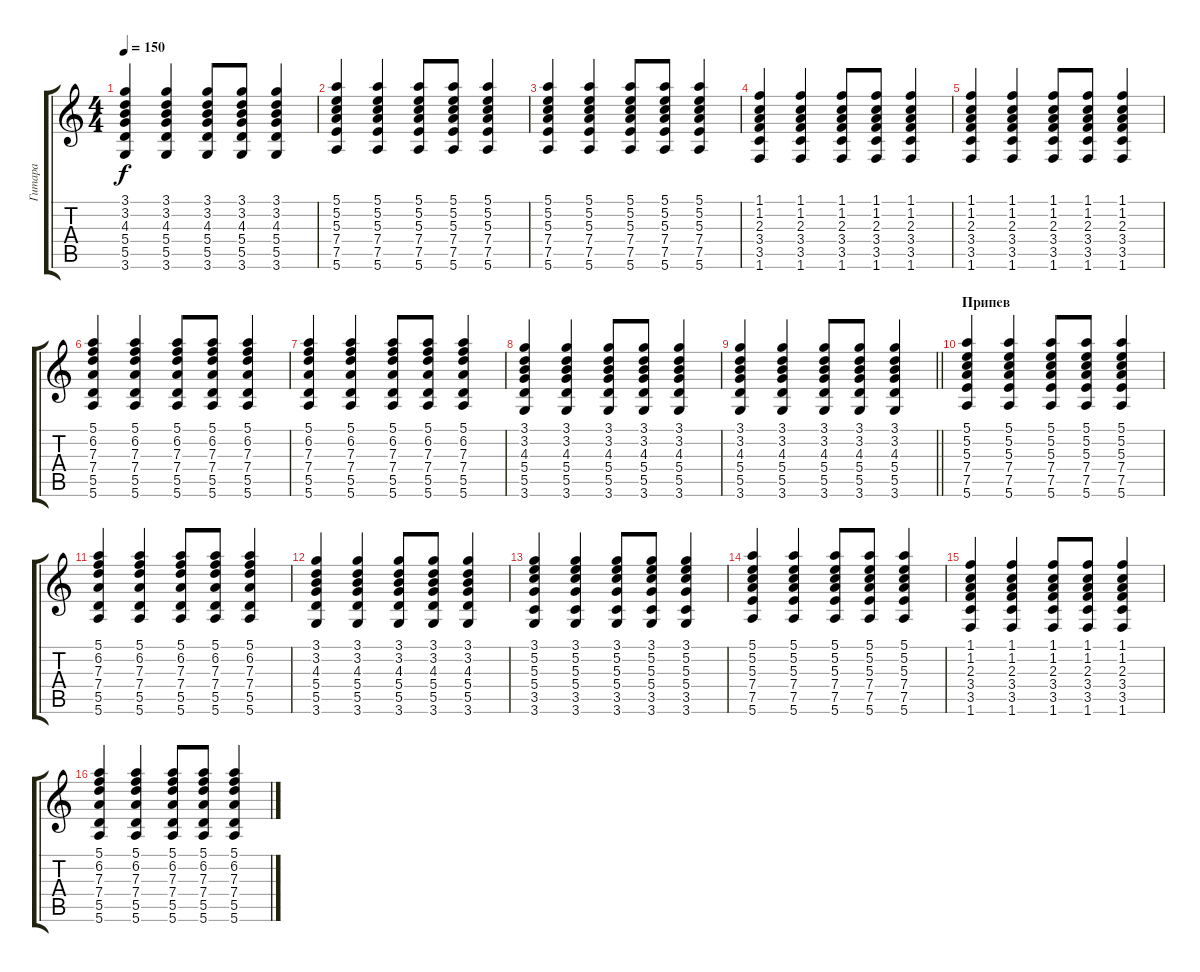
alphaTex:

\track ("Гитара" "Гитара") {instrument acousticguitarsteel}
\staff {score tabs}
\tuning (E4 B3 G3 D3 A2 E2) {hide}
\ts (4 4)
\tempo 150
\clef g2
\ks c
(3.1 3.2 4.3 5.4 5.5 3.6).4{dy f} (3.1 3.2 4.3 5.4 5.5 3.6).4 (3.1 3.2 4.3 5.4 5.5 3.6).8 (3.1 3.2 4.3 5.4 5.5 3.6).8 (3.1 3.2 4.3 5.4 5.5 3.6).4 |
(5.1 5.2 5.3 7.4 7.5 5.6).4 (5.1 5.2 5.3 7.4 7.5 5.6).4 (5.1 5.2 5.3 7.4 7.5 5.6).8 (5.1 5.2 5.3 7.4 7.5 5.6).8 (5.1 5.2 5.3 7.4 7.5 5.6).4 |
(5.1 5.2 5.3 7.4 7.5 5.6).4 (5.1 5.2 5.3 7.4 7.5 5.6).4 (5.1 5.2 5.3 7.4 7.5 5.6).8 (5.1 5.2 5.3 7.4 7.5 5.6).8 (5.1 5.2 5.3 7.4 7.5 5.6).4 |
(1.1 1.2 2.3 3.4 3.5 1.6).4 (1.1 1.2 2.3 3.4 3.5 1.6).4 (1.1 1.2 2.3 3.4 3.5 1.6).8 (1.1 1.2 2.3 3.4 3.5 1.6).8 (1.1 1.2 2.3 3.4 3.5 1.6).4 |
(1.1 1.2 2.3 3.4 3.5 1.6).4 (1.1 1.2 2.3 3.4 3.5 1.6).4 (1.1 1.2 2.3 3.4 3.5 1.6).8 (1.1 1.2 2.3 3.4 3.5 1.6).8 (1.1 1.2 2.3 3.4 3.5 1.6).4 |
(5.1 6.2 7.3 7.4 5.5 5.6).4 (5.1 6.2 7.3 7.4 5.5 5.6).4 (5.1 6.2 7.3 7.4 5.5 5.6).8 (5.1 6.2 7.3 7.4 5.5 5.6).8 (5.1 6.2 7.3 7.4 5.5 5.6).4 |
(5.1 6.2 7.3 7.4 5.5 5.6).4 (5.1 6.2 7.3 7.4 5.5 5.6).4 (5.1 6.2 7.3 7.4 5.5 5.6).8 (5.1 6.2 7.3 7.4 5.5 5.6).8 (5.1 6.2 7.3 7.4 5.5 5.6).4 |
(3.1 3.2 4.3 5.4 5.5 3.6).4 (3.1 3.2 4.3 5.4 5.5 3.6).4 (3.1 3.2 4.3 5.4 5.5 3.6).8 (3.1 3.2 4.3 5.4 5.5 3.6).8 (3.1 3.2 4.3 5.4 5.5 3.6).4 |
\barLineRight lightlight
(3.1 3.2 4.3 5.4 5.5 3.6).4 (3.1 3.2 4.3 5.4 5.5 3.6).4 (3.1 3.2 4.3 5.4 5.5 3.6).8 (3.1 3.2 4.3 5.4 5.5 3.6).8 (3.1 3.2 4.3 5.4 5.5 3.6).4 |
\section ("" "Припев")
(5.1 5.2 5.3 7.4 7.5 5.6).4 (5.1 5.2 5.3 7.4 7.5 5.6).4 (5.1 5.2 5.3 7.4 7.5 5.6).8 (5.1 5.2 5.3 7.4 7.5 5.6).8 (5.1 5.2 5.3 7.4 7.5 5.6).4 |
(5.1 6.2 7.3 7.4 5.5 5.6).4 (5.1 6.2 7.3 7.4 5.5 5.6).4 (5.1 6.2 7.3 7.4 5.5 5.6).8 (5.1 6.2 7.3 7.4 5.5 5.6).8 (5.1 6.2 7.3 7.4 5.5 5.6).4 |
(3.1 3.2 4.3 5.4 5.5 3.6).4 (3.1 3.2 4.3 5.4 5.5 3.6).4 (3.1 3.2 4.3 5.4 5.5 3.6).8 (3.1 3.2 4.3 5.4 5.5 3.6).8 (3.1 3.2 4.3 5.4 5.5 3.6).4 |
(3.1 5.2 5.3 5.4 3.5 3.6).4 (3.1 5.2 5.3 5.4 3.5 3.6).4 (3.1 5.2 5.3 5.4 3.5 3.6).8 (3.1 5.2 5.3 5.4 3.5 3.6).8 (3.1 5.2 5.3 5.4 3.5 3.6).4 |
(5.1 5.2 5.3 7.4 7.5 5.6).4 (5.1 5.2 5.3 7.4 7.5 5.6).4 (5.1 5.2 5.3 7.4 7.5 5.6).8 (5.1 5.2 5.3 7.4 7.5 5.6).8 (5.1 5.2 5.3 7.4 7.5 5.6).4 |
(1.1 1.2 2.3 3.4 3.5 1.6).4 (1.1 1.2 2.3 3.4 3.5 1.6).4 (1.1 1.2 2.3 3.4 3.5 1.6).8 (1.1 1.2 2.3 3.4 3.5 1.6).8 (1.1 1.2 2.3 3.4 3.5 1.6).4 |
(5.1 6.2 7.3 7.4 5.5 5.6).4 (5.1 6.2 7.3 7.4 5.5 5.6).4 (5.1 6.2 7.3 7.4 5.5 5.6).8 (5.1 6.2 7.3 7.4 5.5 5.6).8 (5.1 6.2 7.3 7.4 5.5 5.6).4
